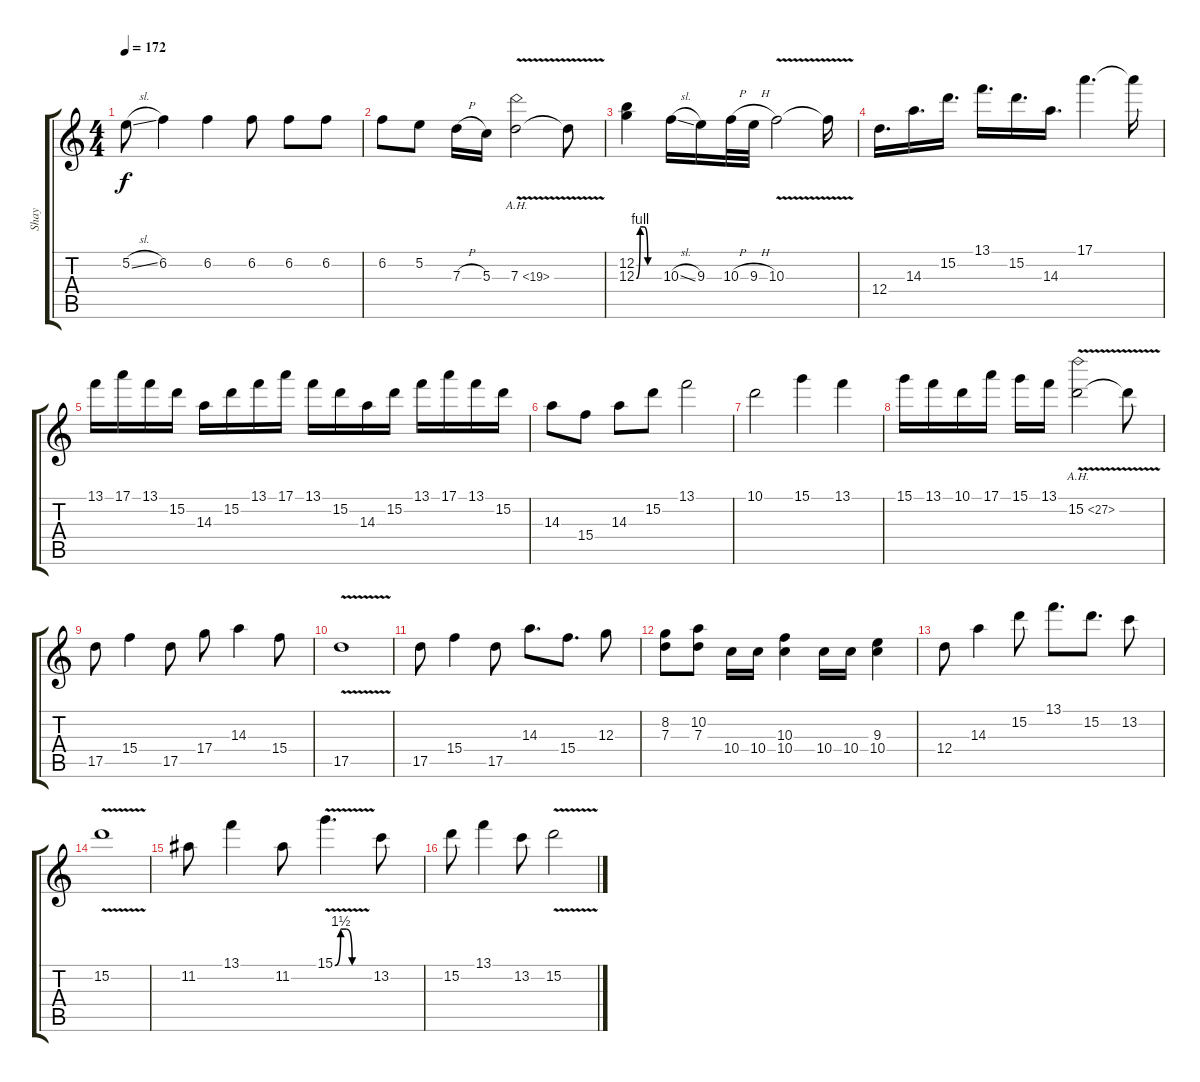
\track ("Shay" "Shay") {instrument distortionguitar}
\staff {score tabs}
\tuning (E4 B3 G3 D3 A2 D2) {hide}
\ts (4 4)
\tempo 172
\clef g2
\ks c
5.2{sl}.8{dy f} 6.2.4 6.2.4 6.2.8 6.2.8 6.2.8 |
6.2.8 5.2.8 7.3{h}.16 5.3.16 7.3{ah 12 v}.2 7.3{t}.8 |
(12.2 12.3{be (custom 0 0 10 4 20 4 30 0 60 0)}).4 10.3{sl}.16 9.3.16 10.3{h}.32 9.3{h}.32 10.3{v}.2 10.3{t}.16 |
12.4.16{d} 14.3.16{d} 15.2.16{d} 13.1.16{d} 15.2.16{d} 14.3.16{d} 17.1.4{d} 17.1{t}.16 |
13.1.16 17.1.16 13.1.16 15.2.16 14.3.16 15.2.16 13.1.16 17.1.16 13.1.16 15.2.16 14.3.16 15.2.16 13.1.16 17.1.16 13.1.16 15.2.16 |
14.3.8 15.4.8 14.3.8 15.2.8 13.1.2 |
10.1.2 15.1.4 13.1.4 |
15.1.16 13.1.16 10.1.16 17.1.16 15.1.16 13.1.16 15.2{ah 12 v}.2 15.2{t}.8 |
17.5.8 15.4.4 17.5.8 17.4.8 14.3.4 15.4.8 |
17.5{v}.1 |
17.5.8 15.4.4 17.5.8 14.3.8{d} 15.4.8{d} 12.3.8 |
(8.2 7.3).8 (10.2 7.3).8 10.4.16 10.4.16 (10.3 10.4).4 10.4.16 10.4.16 (9.3 10.4).4 |
12.4.8 14.3.4 15.2.8 13.1.8{d} 15.2.8{d} 13.2.8 |
15.2{v}.1 |
11.2.8 13.1.4 11.2.8 15.1{be (custom 0 0 10 6 20 6 30 0 60 0) v}.4{d} 13.2.8 |
15.2.8 13.1.4 13.2.8 15.2{v}.2
